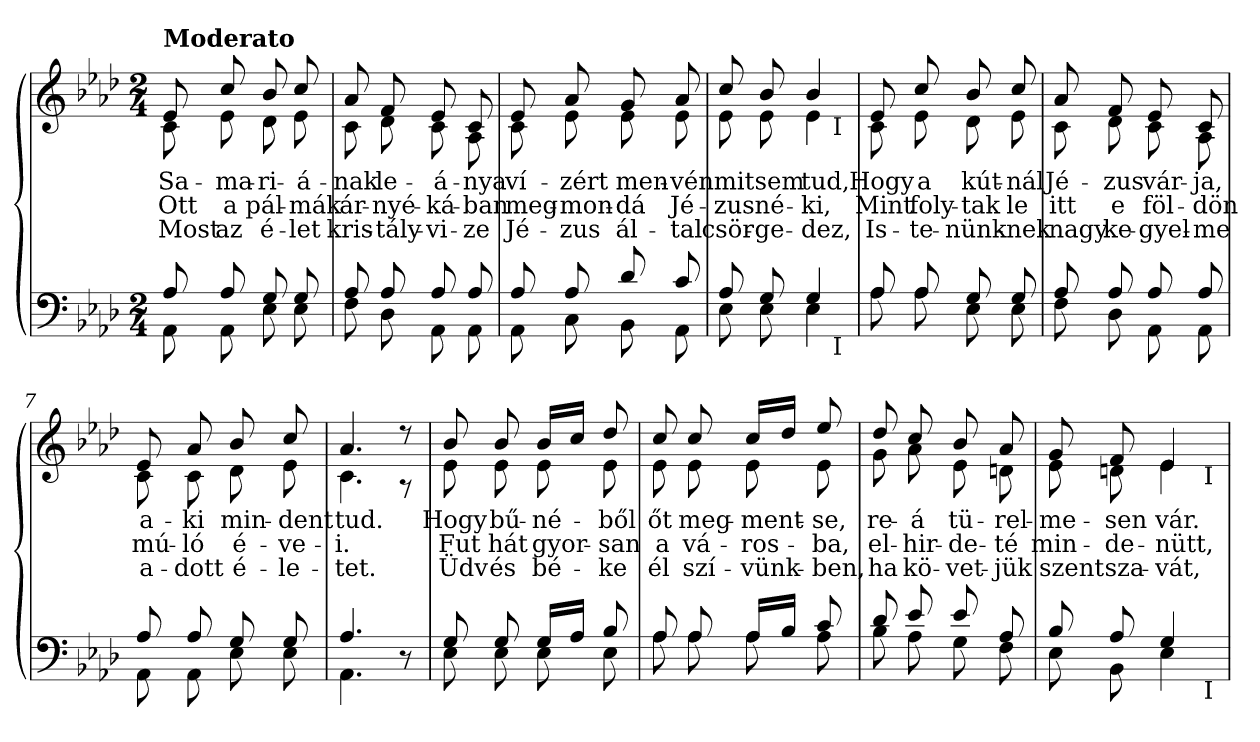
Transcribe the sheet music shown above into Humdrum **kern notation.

**kern	**kern	**text	**text	**text
*part2	*part1	*part1	*part1	*part1
*staff2	*staff1	*staff1	*staff1	*staff1
*clefF4	*clefG2	*	*	*
*k[b-e-a-d-]	*k[b-e-a-d-]	*	*	*
*A-:	*A-:	*	*	*
*M2/4	*M2/4	*	*	*
=1	=1	=1	=1	=1
*^	*^	*	*	*
!	!	!LO:TX:a:B:t=Moderato	!	!	!	!
!	!	!	!	!LO:LY:b	!LO:LY:b	!LO:LY:b
8A-/	8AA-\	8e-/	8c\	Sa-	Ott	Most
!	!	!	!	!LO:LY:b	!LO:LY:b	!LO:LY:b
8A-/	8AA-\	8cc/	8e-\	-ma-	a	az
!	!	!	!	!LO:LY:b	!LO:LY:b	!LO:LY:b
8G/	8E-\	8b-/	8d-\	-ri-	pál-	é-
!	!	!	!	!LO:LY:b	!LO:LY:b	!LO:LY:b
8G/	8E-\	8cc/	8e-\	-á-	-mák	-let
=2	=2	=2	=2	=2	=2	=2
!	!	!	!	!LO:LY:b	!LO:LY:b	!LO:LY:b
8A-/	8F\	8a-/	8c\	-nak	ár-	kris-
!	!	!	!	!LO:LY:b	!LO:LY:b	!LO:LY:b
8A-/	8D-\	8f/	8d-\	le-	-nyé-	-tály-
!	!	!	!	!LO:LY:b	!LO:LY:b	!LO:LY:b
8A-/	8AA-\	8e-/	8c\	-á-	-ká-	-vi-
!	!	!	!	!LO:LY:b	!LO:LY:b	!LO:LY:b
8A-/	8AA-\	8c/	8A-\	-nya	-ban	-ze
=3	=3	=3	=3	=3	=3	=3
!	!	!	!	!LO:LY:b	!LO:LY:b	!LO:LY:b
8A-/	8AA-\	8e-/	8c\	ví-	meg-	Jé-
!	!	!	!	!LO:LY:b	!LO:LY:b	!LO:LY:b
8A-/	8C\	8a-/	8e-\	-zért	-mon-	-zus
!	!	!	!	!LO:LY:b	!LO:LY:b	!LO:LY:b
8d-/	8BB-\	8g/	8e-\	men-	-dá	ál-
!	!	!	!	!LO:LY:b	!LO:LY:b	!LO:LY:b
8c/	8AA-\	8a-/	8e-\	-vén	Jé-	-tal
=4	=4	=4	=4	=4	=4	=4
!	!	!	!	!LO:LY:b	!LO:LY:b	!LO:LY:b
*	*^	*	*^	*	*	*
8A-/	8E-\	4.ryy	8cc/	8e-\	4.ryy	mit	-zus	csör-
!	!	!	!	!	!	!LO:LY:b	!LO:LY:b	!LO:LY:b
8G/	8E-\	.	8b-/	8e-\	.	sem	né-	-ge-
!	!	!	!	!	!	!LO:LY:b	!LO:LY:b	!LO:LY:b
4G/	4E-\	.	4b-/	4e-\	.	tud,	-ki,	-dez,
!	!	!	!	!	!LO:TX:b:t=I	!	!	!
!	!	!LO:TX:b:t=I	!	!	!	!	!	!
.	.	8ryy	.	.	8ryy	.	.	.
*	*v	*v	*	*	*	*	*	*
*	*	*	*v	*v	*	*	*
!!LO:LB:g=z
=5	=5	=5	=5	=5	=5	=5
*	*^	*	*^	*	*	*
!	!	!	!	!	!	!LO:LY:b	!LO:LY:b	!LO:LY:b
*	*v	*v	*	*	*	*	*	*
*	*	*	*v	*v	*	*	*
8A-/	8A-\	8e-/	8c\	Hogy	Mint	Is-
!	!	!	!	!LO:LY:b	!LO:LY:b	!LO:LY:b
8A-/	8A-\	8cc/	8e-\	a	foly-	-te-
!	!	!	!	!LO:LY:b	!LO:LY:b	!LO:LY:b
8G/	8E-\	8b-/	8d-\	kút-	-tak	-nünk-
!	!	!	!	!LO:LY:b	!LO:LY:b	!LO:LY:b
8G/	8E-\	8cc/	8e-\	-nál	le	-nek
=6	=6	=6	=6	=6	=6	=6
!	!	!	!	!LO:LY:b	!LO:LY:b	!LO:LY:b
8A-/	8F\	8a-/	8c\	Jé-	itt	nagy
!	!	!	!	!LO:LY:b	!LO:LY:b	!LO:LY:b
8A-/	8D-\	8f/	8d-\	-zus	e	ke-
!	!	!	!	!LO:LY:b	!LO:LY:b	!LO:LY:b
8A-/	8AA-\	8e-/	8c\	vár-	föl-	-gyel-
!	!	!	!	!LO:LY:b	!LO:LY:b	!LO:LY:b
8A-/	8AA-\	8c/	8A-\	-ja,	-dön	-me
=7	=7	=7	=7	=7	=7	=7
!	!	!	!	!LO:LY:b	!LO:LY:b	!LO:LY:b
8A-/	8AA-\	8e-/	8c\	a-	mú-	a-
!	!	!	!	!LO:LY:b	!LO:LY:b	!LO:LY:b
8A-/	8AA-\	8a-/	8c\	-ki	-ló	-dott
!	!	!	!	!LO:LY:b	!LO:LY:b	!LO:LY:b
8G/	8E-\	8b-/	8d-\	min-	é-	é-
!	!	!	!	!LO:LY:b	!LO:LY:b	!LO:LY:b
8G/	8E-\	8cc/	8e-\	-dent	-ve-	-le-
=8	=8	=8	=8	=8	=8	=8
!	!	!	!	!LO:LY:b	!LO:LY:b	!LO:LY:b
4.A-/	4.AA-\	4.a-/	4.c\	tud.	-i.	-tet.
8ryy	8r	8r	8r	.	.	.
!!LO:LB:g=z	!!
=9	=9	=9	=9	=9	=9	=9
!	!	!	!	!LO:LY:b	!LO:LY:b	!LO:LY:b
8G/	8E-\	8b-/	8e-\	Hogy	Fut	Üdv
!	!	!	!	!LO:LY:b	!LO:LY:b	!LO:LY:b
8G/	8E-\	8b-/	8e-\	bű-	hát	és
!	!	!	!	!LO:LY:b	!LO:LY:b	!LO:LY:b
16G/LL	8E-\	16b-/LL	8e-\	-né-	gyor-	bé-
16A-/JJ	.	16cc/JJ	.	.	.	.
!	!	!	!	!LO:LY:b	!LO:LY:b	!LO:LY:b
8B-/	8E-\	8dd-/	8e-\	-ből	-san	-ke
=10	=10	=10	=10	=10	=10	=10
!	!	!	!	!LO:LY:b	!LO:LY:b	!LO:LY:b
8A-/	8A-\	8cc/	8e-\	őt	a	él
!	!	!	!	!LO:LY:b	!LO:LY:b	!LO:LY:b
8A-/	8A-\	8cc/	8e-\	meg-	vá-	szí-
!	!	!	!	!LO:LY:b	!LO:LY:b	!LO:LY:b
16A-/LL	8A-\	16cc/LL	8e-\	-ment-	-ros-	-vünk-
16B-/JJ	.	16dd-/JJ	.	.	.	.
!	!	!	!	!LO:LY:b	!LO:LY:b	!LO:LY:b
8c/	8A-\	8ee-/	8e-\	-se,	-ba,	-ben,
=11	=11	=11	=11	=11	=11	=11
!	!	!	!	!LO:LY:b	!LO:LY:b	!LO:LY:b
8d-/	8B-\	8dd-/	8g\	re-	el-	ha
!	!	!	!	!LO:LY:b	!LO:LY:b	!LO:LY:b
8e-/	8A-\	8cc/	8a-\	-á	-hir-	kö-
!	!	!	!	!LO:LY:b	!LO:LY:b	!LO:LY:b
8e-/	8G\	8b-/	8e-\	tü-	-de-	-vet-
!	!	!	!	!LO:LY:b	!LO:LY:b	!LO:LY:b
8A-/	8F\	8a-/	8dn\	-rel-	-té	-jük
=12	=12	=12	=12	=12	=12	=12
!	!	!	!	!LO:LY:b	!LO:LY:b	!LO:LY:b
*	*^	*	*^	*	*	*
8B-/	8E-\	4ryy	8g/	8e-\	4ryy	-me-	min-	szent
!	!	!	!	!	!	!LO:LY:b	!LO:LY:b	!LO:LY:b
8A-/	8BB-\	.	8f/	8dn\	.	-sen	-de-	sza-
!	!	!	!	!	!	!LO:LY:b	!LO:LY:b	!LO:LY:b
4G/	4E-\	8ryy	4e-/	4e-\	8ryy	vár.	-nütt,	-vát,
.	.	32ryy	.	.	32ryy	.	.	.
!	!	!	!	!	!LO:TX:b:t=I	!	!	!
!	!	!LO:TX:b:t=I	!	!	!	!	!	!
.	.	16.ryy	.	.	16.ryy	.	.	.
*v	*v	*v	*	*	*	*	*	*
*	*v	*v	*v	*	*	*
=	=	=	=	=
*-	*-	*-	*-	*-
